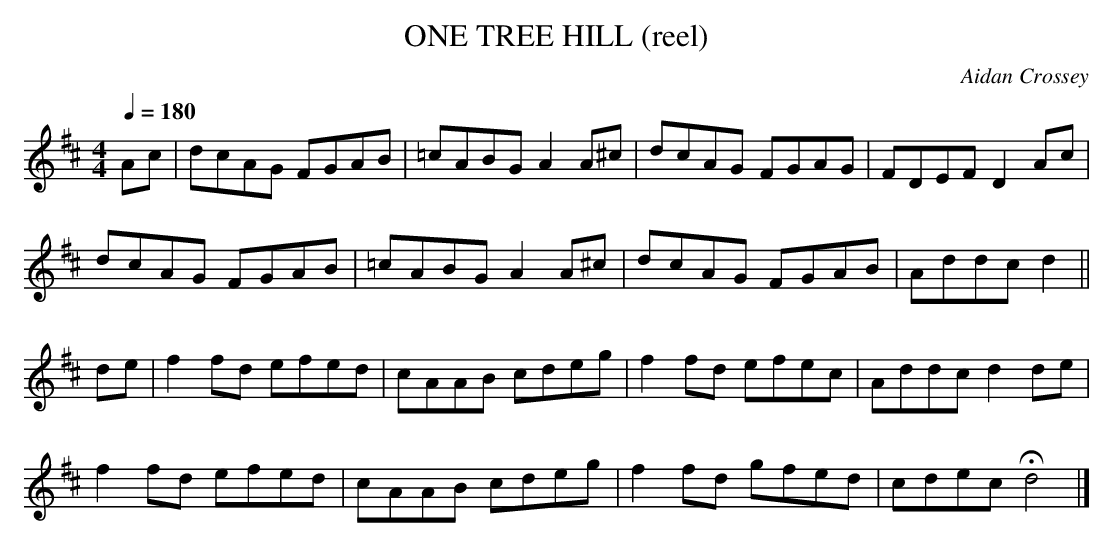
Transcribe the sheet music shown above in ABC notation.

X:1
T:ONE TREE HILL (reel)
C:Aidan Crossey
M: 4/4
Q:1/4=180
L: 1/8
K: D Major
Ac|dcAG FGAB|=cABG A2A^c|dcAG FGAG|FDEF D2Ac|
dcAG FGAB|=cABG A2A^c|dcAG FGAB|Addc d2 ||
de|f2fd efed|cAAB cdeg|f2fd efec|Addc d2de|
f2fd efed|cAAB cdeg|f2fd  gfed|cdec Hd4|]
\'a0
